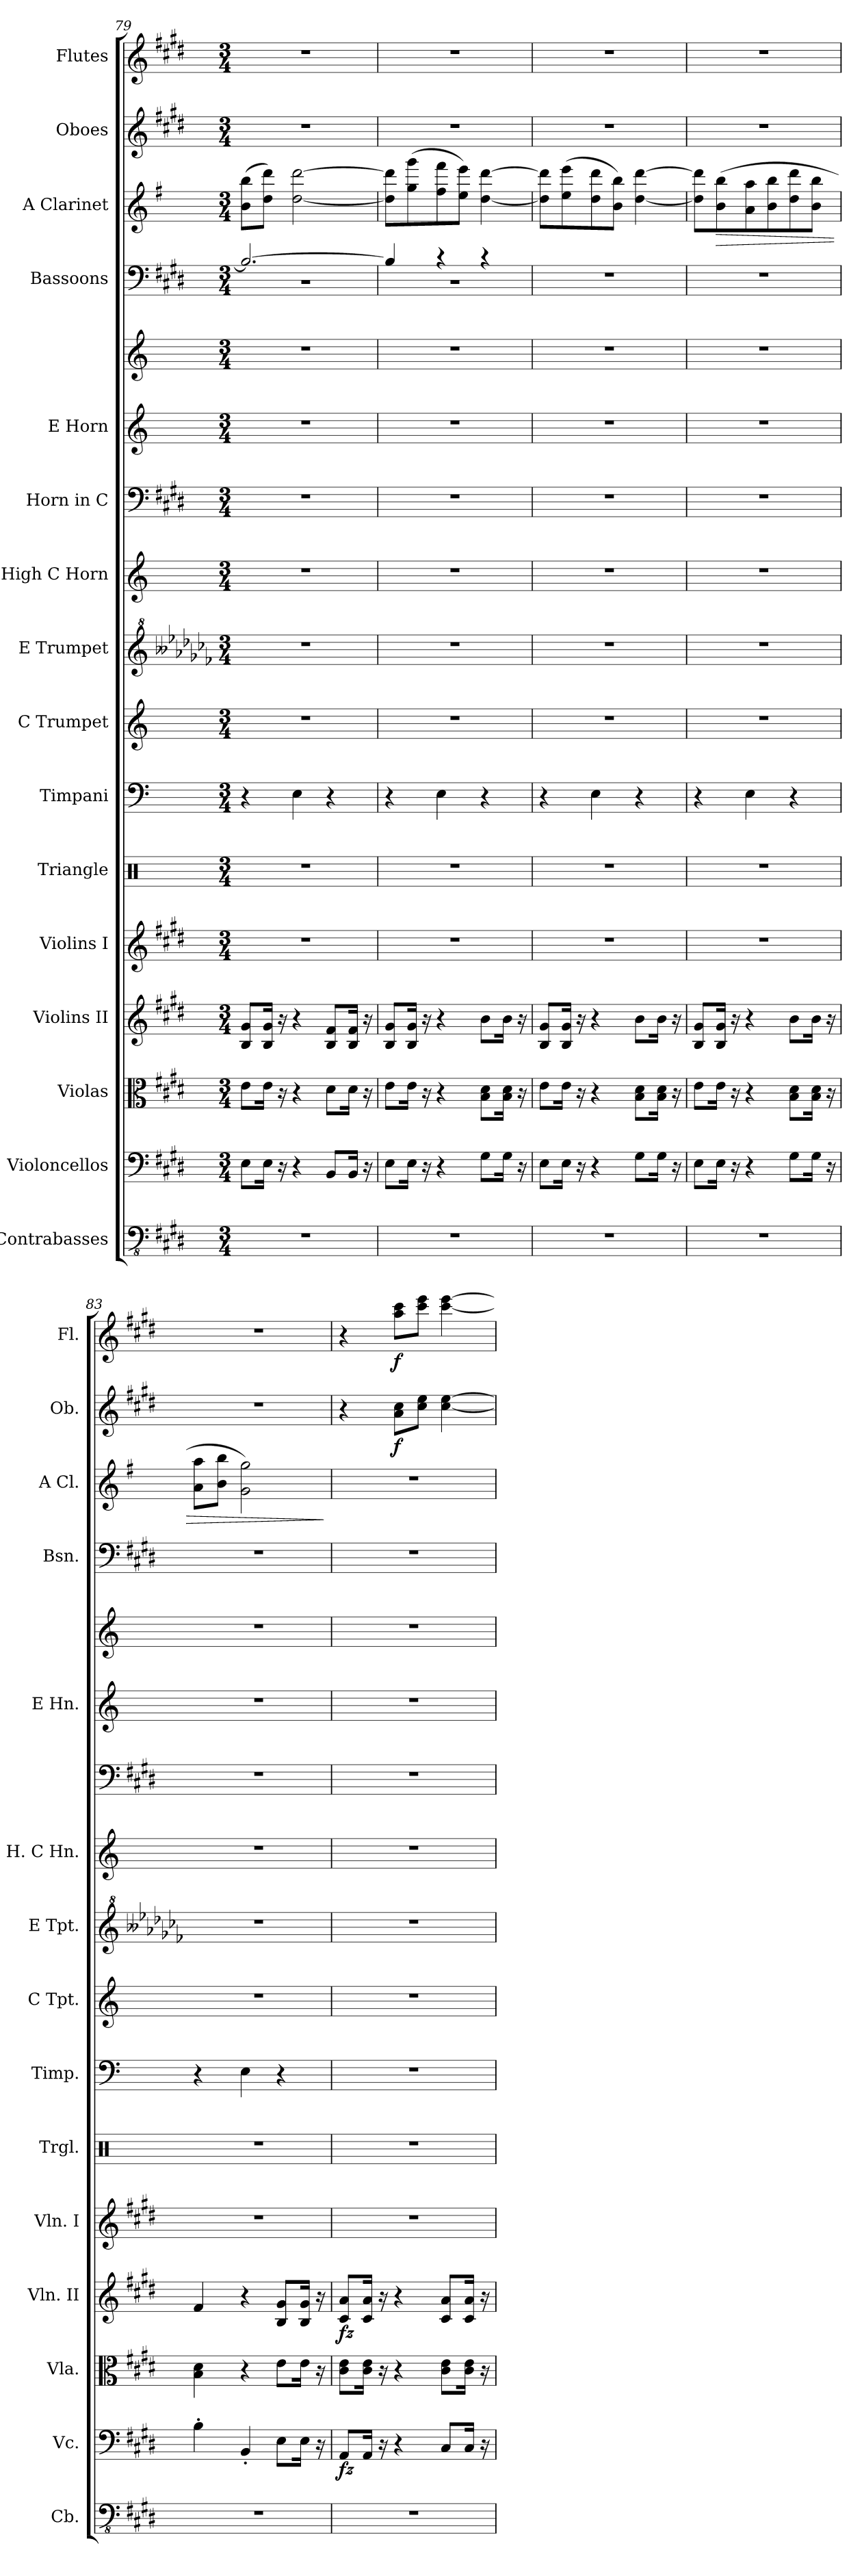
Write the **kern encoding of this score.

**kern	**kern	**dynam	**kern	**dynam	**kern	**dynam	**kern	**kern	**kern	**kern	**kern	**kern	**kern	**kern	**kern	**kern	**kern	**dynam	**kern	**dynam	**kern	**dynam
*part16	*part15	*part15	*part14	*part14	*part13	*part13	*part12	*part11	*part10	*part9	*part8	*part7	*part6	*part5	*part5	*part4	*part3	*part3	*part2	*part2	*part1	*part1
*staff17	*staff16	*staff16	*staff15	*staff15	*staff14	*staff14	*staff13	*staff12	*staff11	*staff10	*staff9	*staff8	*staff7	*staff6	*staff5	*staff4	*staff3	*staff3	*staff2	*staff2	*staff1	*staff1
*I"Contrabasses	*I"Violoncellos	*	*I"Violas	*	*I"Violins II	*	*I"Violins I	*I"Triangle	*I"Timpani	*I"C Trumpet	*I"E Trumpet	*I"High C Horn	*I"Horn in C	*I"E Horn	*	*I"Bassoons	*I"A Clarinet	*	*I"Oboes	*	*I"Flutes	*
*I'Cb.	*I'Vc.	*	*I'Vla.	*	*I'Vln. II	*	*I'Vln. I	*I'Trgl.	*I'Timp.	*I'C Tpt.	*I'E Tpt.	*I'H. C Hn.	*	*I'E Hn.	*	*I'Bsn.	*I'A Cl.	*	*I'Ob.	*	*I'Fl.	*
*clefFv4	*clefF4	*	*clefC3	*	*clefG2	*	*clefG2	*clefX	*clefF4	*clefG2	*clefG^2	*clefG2	*clefF4	*clefG2	*clefG2	*clefF4	*clefG2	*	*clefG2	*	*clefG2	*
*ITrd7c12	*	*	*	*	*	*	*	*	*	*	*ITrd-3c-4	*ITrd7c12	*ITrd7c12	*ITrd5c8	*ITrd5c8	*	*ITrd2c3	*	*	*	*	*
*k[f#c#g#d#]	*k[f#c#g#d#]	*	*k[f#c#g#d#]	*	*k[f#c#g#d#]	*	*k[f#c#g#d#]	*k[]	*k[]	*k[]	*k[b--e-a-d-g-c-f-]	*k[]	*k[f#c#g#d#]	*k[f#c#g#d#]	*k[f#c#g#d#]	*k[f#c#g#d#]	*k[f#c#g#d#]	*	*k[f#c#g#d#]	*	*k[f#c#g#d#]	*
*M3/4	*M3/4	*	*M3/4	*	*M3/4	*	*M3/4	*M3/4	*M3/4	*M3/4	*M3/4	*M3/4	*M3/4	*M3/4	*M3/4	*M3/4	*M3/4	*	*M3/4	*	*M3/4	*
=79	=79	=79	=79	=79	=79	=79	=79	=79	=79	=79	=79	=79	=79	=79	=79	=79	=79	=79	=79	=79	=79	=79
*	*	*	*	*	*	*	*	*	*	*	*	*	*	*	*	*^	*	*	*	*	*	*
2.r	8E\L	.	8e\L	.	8B/ 8g#/L	.	2.r	2.r	4r	2.r	2.r	2.r	2.r	2.r	2.r	2.B/_	2.r	(>8g#\ 8gg#\L	.	2.r	.	2.r	.
.	16E\Jk	.	16e\Jk	.	16B/ 16g#/Jk	.	.	.	.	.	.	.	.	.	.	.	.	8b\ 8bb\J)	.	.	.	.	.
.	16r	.	16r	.	16r	.	.	.	.	.	.	.	.	.	.	.	.	.	.	.	.	.	.
.	4r	.	4r	.	4r	.	.	.	4E\	.	.	.	.	.	.	.	.	[2b\ [2bb\	.	.	.	.	.
.	8BB/L	.	8d#\L	.	8B/ 8f#/L	.	.	.	4r	.	.	.	.	.	.	.	.	.	.	.	.	.	.
.	16BB/Jk	.	16d#\Jk	.	16B/ 16f#/Jk	.	.	.	.	.	.	.	.	.	.	.	.	.	.	.	.	.	.
.	16r	.	16r	.	16r	.	.	.	.	.	.	.	.	.	.	.	.	.	.	.	.	.	.
=80	=80	=80	=80	=80	=80	=80	=80	=80	=80	=80	=80	=80	=80	=80	=80	=80	=80	=80	=80	=80	=80	=80	=80
2.r	8E\L	.	8e\L	.	8B/ 8g#/L	.	2.r	2.r	4r	2.r	2.r	2.r	2.r	2.r	2.r	4B/]	2.r	8b\] 8bb\]L	.	2.r	.	2.r	.
.	16E\Jk	.	16e\Jk	.	16B/ 16g#/Jk	.	.	.	.	.	.	.	.	.	.	.	.	(>8ee\ 8eee\	.	.	.	.	.
.	16r	.	16r	.	16r	.	.	.	.	.	.	.	.	.	.	.	.	.	.	.	.	.	.
.	4r	.	4r	.	4r	.	.	.	4E\	.	.	.	.	.	.	4r	.	8dd#\ 8ddd#\	.	.	.	.	.
.	.	.	.	.	.	.	.	.	.	.	.	.	.	.	.	.	.	8cc#\ 8ccc#\J)	.	.	.	.	.
.	8G#\L	.	8B\ 8d#\L	.	8b\L	.	.	.	4r	.	.	.	.	.	.	4r	.	[4b\ [4bb\	.	.	.	.	.
.	16G#\Jk	.	16B\ 16d#\Jk	.	16b\Jk	.	.	.	.	.	.	.	.	.	.	.	.	.	.	.	.	.	.
.	16r	.	16r	.	16r	.	.	.	.	.	.	.	.	.	.	.	.	.	.	.	.	.	.
*	*	*	*	*	*	*	*	*	*	*	*	*	*	*	*	*v	*v	*	*	*	*	*	*
!!LO:PB:g=z
=81	=81	=81	=81	=81	=81	=81	=81	=81	=81	=81	=81	=81	=81	=81	=81	=81	=81	=81	=81	=81	=81	=81
2.r	8E\L	.	8e\L	.	8B/ 8g#/L	.	2.r	2.r	4r	2.r	2.r	2.r	2.r	2.r	2.r	2.r	8b\] 8bb\]L	.	2.r	.	2.r	.
.	16E\Jk	.	16e\Jk	.	16B/ 16g#/Jk	.	.	.	.	.	.	.	.	.	.	.	(>8cc#\ 8ccc#\	.	.	.	.	.
.	16r	.	16r	.	16r	.	.	.	.	.	.	.	.	.	.	.	.	.	.	.	.	.
.	4r	.	4r	.	4r	.	.	.	4E\	.	.	.	.	.	.	.	8b\ 8bb\	.	.	.	.	.
.	.	.	.	.	.	.	.	.	.	.	.	.	.	.	.	.	8g#\ 8gg#\J)	.	.	.	.	.
.	8G#\L	.	8B\ 8d#\L	.	8b\L	.	.	.	4r	.	.	.	.	.	.	.	[4b\ [4bb\	.	.	.	.	.
.	16G#\Jk	.	16B\ 16d#\Jk	.	16b\Jk	.	.	.	.	.	.	.	.	.	.	.	.	.	.	.	.	.
.	16r	.	16r	.	16r	.	.	.	.	.	.	.	.	.	.	.	.	.	.	.	.	.
=82	=82	=82	=82	=82	=82	=82	=82	=82	=82	=82	=82	=82	=82	=82	=82	=82	=82	=82	=82	=82	=82	=82
2.r	8E\L	.	8e\L	.	8B/ 8g#/L	.	2.r	2.r	4r	2.r	2.r	2.r	2.r	2.r	2.r	2.r	8b\] 8bb\]L	.	2.r	.	2.r	.
!	!	!	!	!	!	!	!	!	!	!	!	!	!	!	!	!	!	!LO:HP:b	!	!	!	!
.	16E\Jk	.	16e\Jk	.	16B/ 16g#/Jk	.	.	.	.	.	.	.	.	.	.	.	(>8g#\ 8gg#\	>	.	.	.	.
.	16r	.	16r	.	16r	.	.	.	.	.	.	.	.	.	.	.	.	.	.	.	.	.
.	4r	.	4r	.	4r	.	.	.	4E\	.	.	.	.	.	.	.	8f#\ 8ff#\	.	.	.	.	.
.	.	.	.	.	.	.	.	.	.	.	.	.	.	.	.	.	8g#\ 8gg#\	.	.	.	.	.
.	8G#\L	.	8B\ 8d#\L	.	8b\L	.	.	.	4r	.	.	.	.	.	.	.	8b\ 8bb\	.	.	.	.	.
.	16G#\Jk	.	16B\ 16d#\Jk	.	16b\Jk	.	.	.	.	.	.	.	.	.	.	.	8g#\ 8gg#\J	.	.	.	.	.
.	16r	.	16r	.	16r	.	.	.	.	.	.	.	.	.	.	.	.	.	.	.	.	.
=83	=83	=83	=83	=83	=83	=83	=83	=83	=83	=83	=83	=83	=83	=83	=83	=83	=83	=83	=83	=83	=83	=83
2.r	4B'\	.	4B\ 4d#\	.	4f#/	.	2.r	2.r	4r	2.r	2.r	2.r	2.r	2.r	2.r	2.r	8f#\ 8ff#\L	.	2.r	.	2.r	.
.	.	.	.	.	.	.	.	.	.	.	.	.	.	.	.	.	8g#\ 8gg#\J	.	.	.	.	.
.	4BB'/	.	4r	.	4r	.	.	.	4E\	.	.	.	.	.	.	.	2e\ 2ee\)	.	.	.	.	.
.	8E\L	.	8e\L	.	8B/ 8g#/L	.	.	.	4r	.	.	.	.	.	.	.	.	.	.	.	.	.
.	16E\Jk	.	16e\Jk	.	16B/ 16g#/Jk	.	.	.	.	.	.	.	.	.	.	.	.	.	.	.	.	.
.	16r	.	16r	.	16r	.	.	.	.	.	.	.	.	.	.	.	.	.	.	.	.	.
.	.	.	.	.	.	.	.	.	.	.	.	.	.	.	.	.	.	]	.	.	.	.
=84	=84	=84	=84	=84	=84	=84	=84	=84	=84	=84	=84	=84	=84	=84	=84	=84	=84	=84	=84	=84	=84	=84
!	!	!LO:DY:b	!	!LO:DY:b	!	!	!	!	!	!	!	!	!	!	!	!	!	!	!	!	!	!
!	!	!	!	!LO:DY:n=1:b	!	!LO:DY:b	!	!	!	!	!	!	!	!	!	!	!	!	!	!	!	!
2.r	8AA/L	fz	8c#\ 8e\L	fz fz	8c#/ 8a/L	fz	2.r	2.r	2.r	2.r	2.r	2.r	2.r	2.r	2.r	2.r	2.r	.	4r	.	4r	.
.	16AA/Jk	.	16c#\ 16e\Jk	.	16c#/ 16a/Jk	.	.	.	.	.	.	.	.	.	.	.	.	.	.	.	.	.
.	16r	.	16r	.	16r	.	.	.	.	.	.	.	.	.	.	.	.	.	.	.	.	.
!	!	!	!	!	!	!	!	!	!	!	!	!	!	!	!	!	!	!	!	!LO:DY:b	!	!LO:DY:b
.	4r	.	4r	.	4r	.	.	.	.	.	.	.	.	.	.	.	.	.	8a\ 8cc#\L	f	8aa\ 8ccc#\L	f
.	.	.	.	.	.	.	.	.	.	.	.	.	.	.	.	.	.	.	8cc#\ 8ee\J	.	8ccc#\ 8eee\J	.
.	8C#/L	.	8c#\ 8e\L	.	8c#/ 8a/L	.	.	.	.	.	.	.	.	.	.	.	.	.	[4cc#\ [4ee\	.	[4ccc#\ [4eee\	.
.	16C#/Jk	.	16c#\ 16e\Jk	.	16c#/ 16a/Jk	.	.	.	.	.	.	.	.	.	.	.	.	.	.	.	.	.
.	16r	.	16r	.	16r	.	.	.	.	.	.	.	.	.	.	.	.	.	.	.	.	.
=	=	=	=	=	=	=	=	=	=	=	=	=	=	=	=	=	=	=	=	=	=	=
*-	*-	*-	*-	*-	*-	*-	*-	*-	*-	*-	*-	*-	*-	*-	*-	*-	*-	*-	*-	*-	*-	*-
